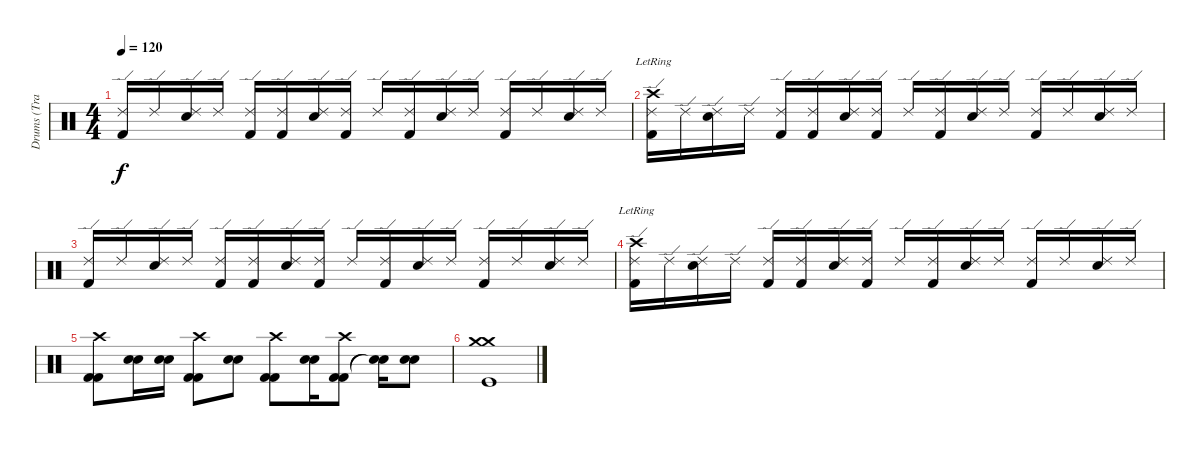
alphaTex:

\track ("Drums (Travis Barker)" "Drums (Tra") {instrument percussion}
\staff {score}
\articulation defaults
\ts (4 4)
\tempo 120
\clef neutral
\ks c
("Kick (hit) 2" "Ride (edge) 2").16{dy f} "Ride (edge) 2".16 ("Snare (hit) 2" "Ride (edge) 2").16 "Ride (edge) 2".16 ("Kick (hit) 2" "Ride (edge) 2").16 ("Kick (hit) 2" "Ride (edge) 2").16 ("Snare (hit) 2" "Ride (edge) 2").16 ("Kick (hit) 2" "Ride (edge) 2").16 "Ride (edge) 2".16 ("Kick (hit) 2" "Ride (edge) 2").16 ("Snare (hit) 2" "Ride (edge) 2").16 "Ride (edge) 2".16 ("Kick (hit) 2" "Ride (edge) 2").16 "Ride (edge) 2".16 ("Snare (hit) 2" "Ride (edge) 2").16 "Ride (edge) 2".16 |
("Kick (hit) 2" "Ride (edge) 2" "Crash high (hit)"{lr}).16 "Ride (edge) 2".16 ("Snare (hit) 2" "Ride (edge) 2").16 "Ride (edge) 2".16 ("Kick (hit) 2" "Ride (edge) 2").16 ("Kick (hit) 2" "Ride (edge) 2").16 ("Snare (hit) 2" "Ride (edge) 2").16 ("Kick (hit) 2" "Ride (edge) 2").16 "Ride (edge) 2".16 ("Kick (hit) 2" "Ride (edge) 2").16 ("Snare (hit) 2" "Ride (edge) 2").16 "Ride (edge) 2".16 ("Kick (hit) 2" "Ride (edge) 2").16 "Ride (edge) 2".16 ("Snare (hit) 2" "Ride (edge) 2").16 "Ride (edge) 2".16 |
("Kick (hit) 2" "Ride (edge) 2").16 "Ride (edge) 2".16 ("Snare (hit) 2" "Ride (edge) 2").16 "Ride (edge) 2".16 ("Kick (hit) 2" "Ride (edge) 2").16 ("Kick (hit) 2" "Ride (edge) 2").16 ("Snare (hit) 2" "Ride (edge) 2").16 ("Kick (hit) 2" "Ride (edge) 2").16 "Ride (edge) 2".16 ("Kick (hit) 2" "Ride (edge) 2").16 ("Snare (hit) 2" "Ride (edge) 2").16 "Ride (edge) 2".16 ("Kick (hit) 2" "Ride (edge) 2").16 "Ride (edge) 2".16 ("Snare (hit) 2" "Ride (edge) 2").16 "Ride (edge) 2".16 |
("Kick (hit) 2" "Ride (edge) 2" "Crash high (hit)"{lr}).16 "Ride (edge) 2".16 ("Snare (hit) 2" "Ride (edge) 2").16 "Ride (edge) 2".16 ("Kick (hit) 2" "Ride (edge) 2").16 ("Kick (hit) 2" "Ride (edge) 2").16 ("Snare (hit) 2" "Ride (edge) 2").16 ("Kick (hit) 2" "Ride (edge) 2").16 "Ride (edge) 2".16 ("Kick (hit) 2" "Ride (edge) 2").16 ("Snare (hit) 2" "Ride (edge) 2").16 "Ride (edge) 2".16 ("Kick (hit) 2" "Ride (edge) 2").16 "Ride (edge) 2".16 ("Snare (hit) 2" "Ride (edge) 2").16 "Ride (edge) 2".16 |
("Kick (hit) 2" "Kick (hit) 2" "Crash high (hit)").8 ("Snare (hit) 2" "Snare (hit) 2").16 ("Snare (hit) 2" "Snare (hit) 2").16 ("Kick (hit) 2" "Kick (hit) 2" "Crash high (hit)").8 ("Snare (hit) 2" "Snare (hit) 2").8 ("Kick (hit) 2" "Kick (hit) 2" "Crash high (hit)").8 ("Snare (hit) 2" "Snare (hit) 2").16 ("Kick (hit) 2" "Kick (hit) 2" "Crash high (hit)").8 ("Snare (hit)"{t} "Snare (hit)"{t}).16 ("Snare (hit) 2" "Snare (hit) 2").8 |
("Crash medium (hit)" "Crash medium (hit)" "Kick (hit)").1
